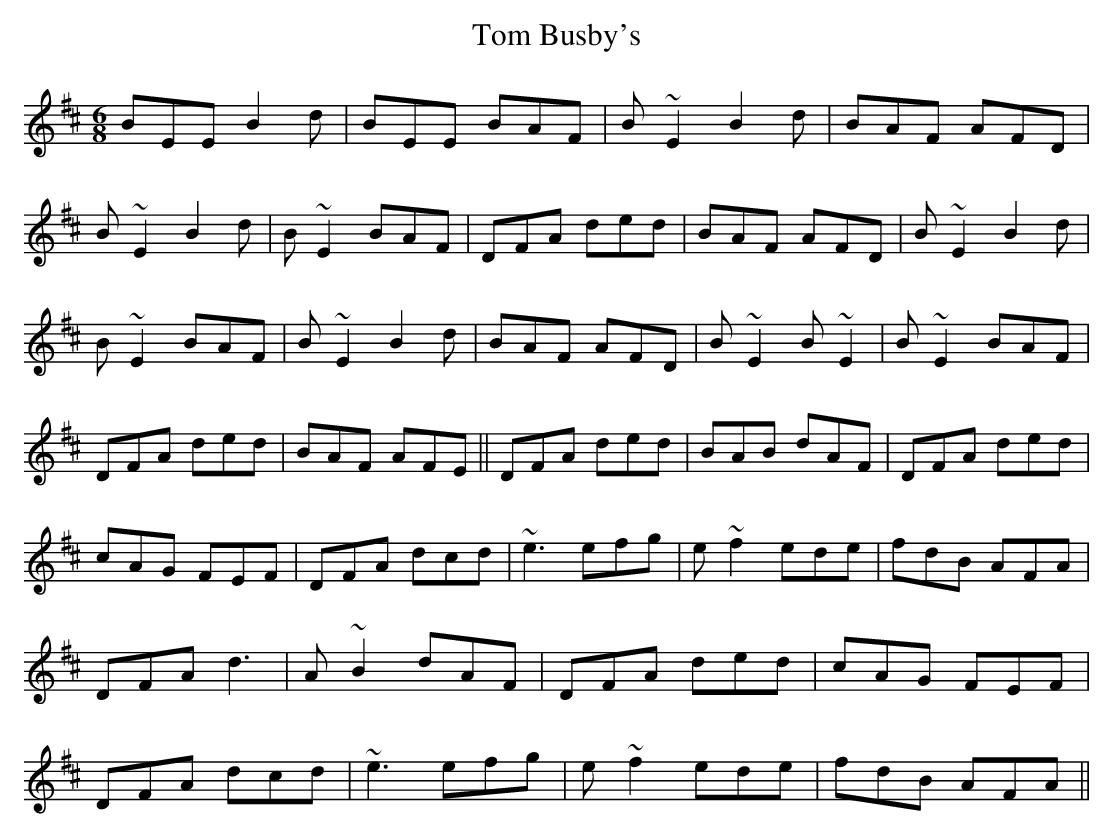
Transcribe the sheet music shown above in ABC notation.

X:1
T: Tom Busby's
M: 6/8
L: 1/8
K: Edor
BEE B2d | BEE BAF | B~E2 B2d | BAF AFD |
B~E2 B2d | B~E2 BAF | DFA ded | BAF AFD | B~E2 B2d |
B~E2 BAF | B~E2 B2d | BAF AFD | B~E2 B~E2 | B~E2 BAF |
DFA ded | BAF AFE || DFA ded | BAB dAF | DFA ded |
cAG FEF | DFA dcd | ~e3 efg | e~f2 ede | fdB AFA |
DFA d3 | A~B2 dAF | DFA ded | cAG FEF |
DFA dcd | ~e3 efg | e~f2 ede | fdB AFA ||
